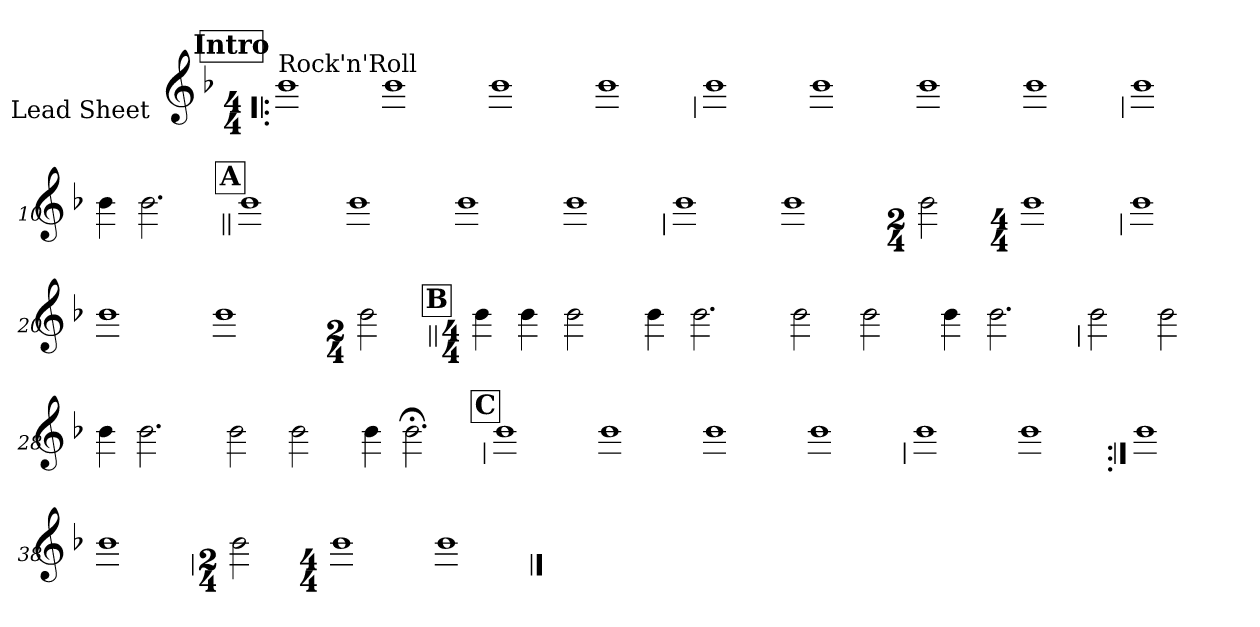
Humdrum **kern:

**kern
*part1
*staff1
*I"Lead Sheet
*stria0
*clefG2
*k[b-]
*F:
*M4/4
*MM116
!!LO:REH:place=s1:a:t=Intro
=1!|:
!LO:TX:a:t=Rock'n'Roll
1b-
=2-
1b-
=3-
1b-
=4-
1b-
!!LO:LB:g=z
=5
1b-
=6-
1b-
=7-
1b-
=8-
1b-
!!LO:LB:g=z
=9
1b-
=10-
4b-
2.b-
!!LO:LB:g=z
!!LO:REH:place=s1:a:t=A
=11||
1b-
=12-
1b-
=13-
1b-
=14-
1b-
!!LO:LB:g=z
=15
1b-
=16-
1b-
=17-
*M2/4
2b-
=18-
*M4/4
1b-
!!LO:LB:g=z
=19
1b-
=20-
1b-
=21-
1b-
=22-
*M2/4
2b-
!!LO:LB:g=z
!!LO:REH:place=s1:a:t=B
=23||
*M4/4
4b-
4b-
2b-
=24-
4b-
2.b-
=25-
2b-
2b-
=26-
4b-
2.b-
!!LO:LB:g=z
=27
2b-
2b-
=28-
4b-
2.b-
=29-
2b-
2b-
=30-
4b-
2.b-;
!!LO:LB:g=z
!!LO:REH:place=s1:a:t=C
=31
1b-
=32-
1b-
=33-
1b-
=34-
1b-
!!LO:LB:g=z
=35
1b-
=36-
1b-
=37:|!
1b-
=38-
1b-
!!LO:LB:g=z
=39
*M2/4
2b-
=40-
*M4/4
1b-
=41-
1b-
==
*-
